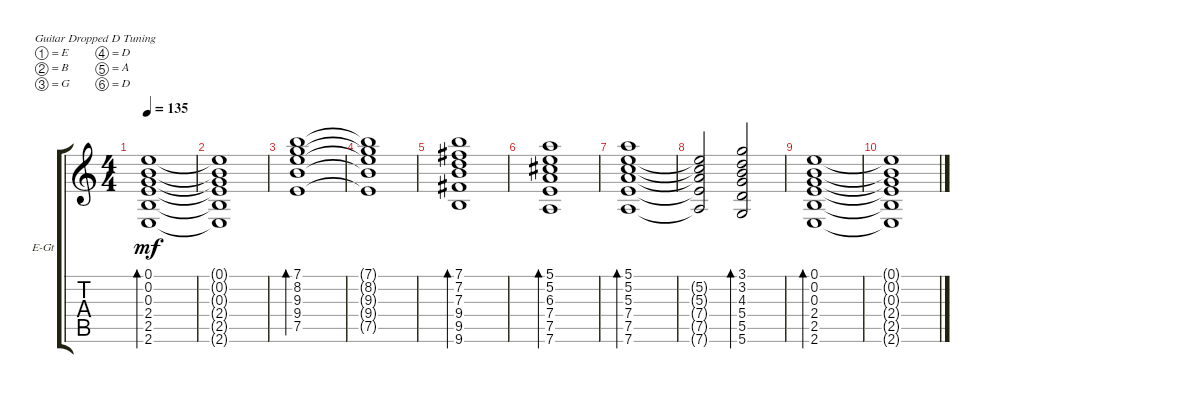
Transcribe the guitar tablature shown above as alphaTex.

\bracketExtendMode groupsimilarinstruments
\firstSystemTrackNameOrientation horizontal
\otherSystemsTrackNameOrientation horizontal
\track ("Clean-guitar (Richard)" "E-Gt") {instrument electricguitarclean}
\staff {score tabs}
\tuning (E4 B3 G3 D3 A2 D2)
\ts (4 4)
\tempo 135
\clef g2
\ks c
(0.1 0.2 0.3 2.4 2.5 2.6).1{bd 240 dy mf} |
(0.1{t} 0.2{t} 0.3{t} 2.4{t} 2.5{t} 2.6{t}).1 |
(7.1 8.2 9.3 9.4 7.5).1{bd 240} |
(7.1{t} 8.2{t} 9.3{t} 9.4{t} 7.5{t}).1 |
(7.1 7.2 7.3 9.4 9.5 9.6).1{bd 240} |
(5.1 5.2 6.3 7.4 7.5 7.6).1{bd 240} |
(5.1 5.2 5.3 7.4 7.5 7.6).1{bd 240} |
(5.2{t} 5.3{t} 7.4{t} 7.5{t} 7.6{t}).2 (3.1 3.2 4.3 5.4 5.5 5.6).2{bd 240} |
(0.1 0.2 0.3 2.4 2.5 2.6).1{bd 240} |
(0.1{t} 0.2{t} 0.3{t} 2.4{t} 2.5{t} 2.6{t}).1
